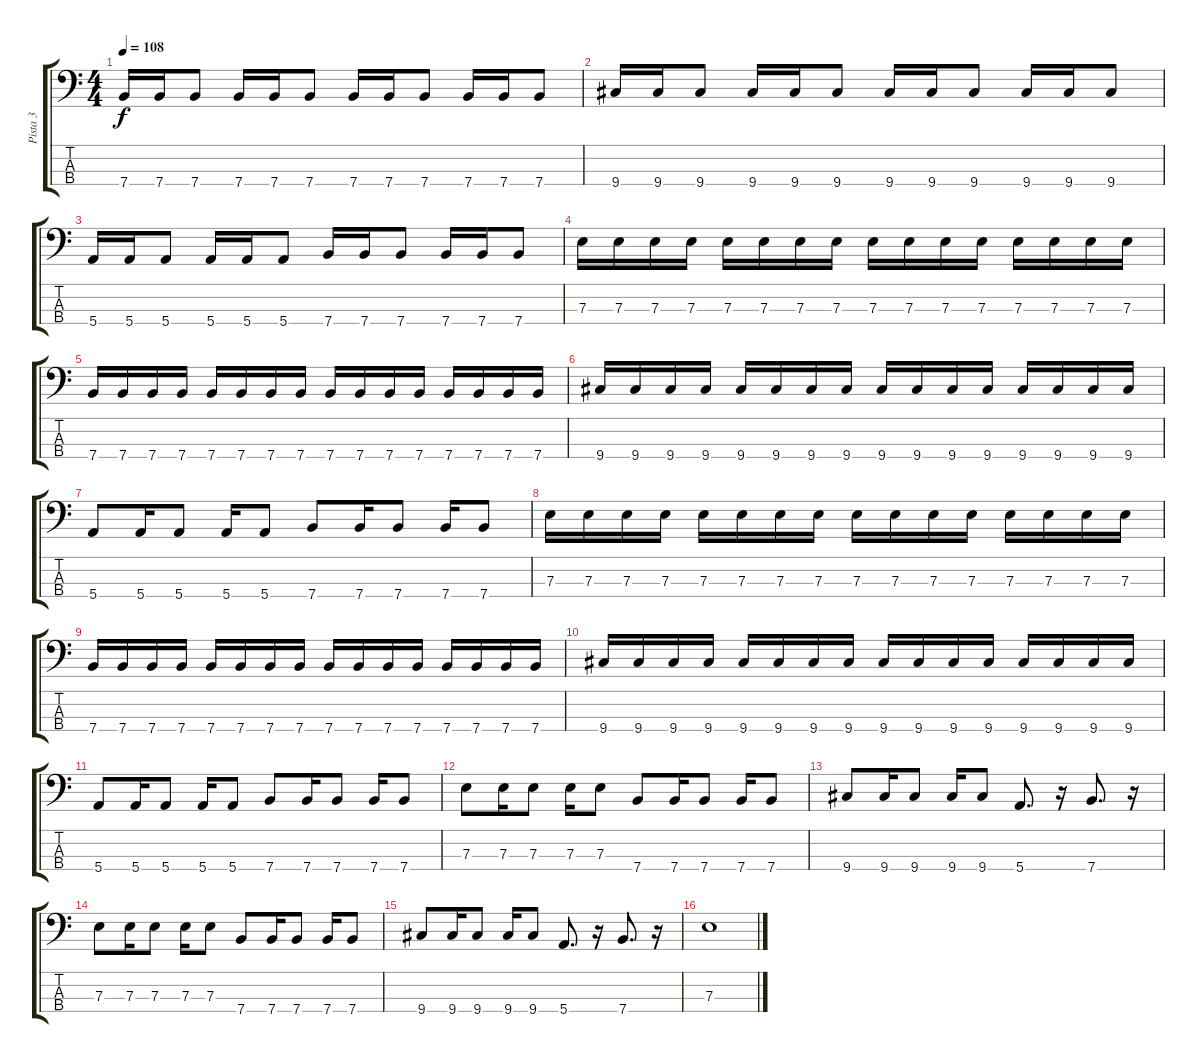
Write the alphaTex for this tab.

\track ("Pista 3" "Pista 3") {instrument electricbasspick}
\staff {score tabs}
\tuning (G2 D2 A1 E1) {hide}
\ts (4 4)
\tempo 108
\clef f4
\ks c
7.4.16{dy f} 7.4.16 7.4.8 7.4.16 7.4.16 7.4.8 7.4.16 7.4.16 7.4.8 7.4.16 7.4.16 7.4.8 |
9.4.16 9.4.16 9.4.8 9.4.16 9.4.16 9.4.8 9.4.16 9.4.16 9.4.8 9.4.16 9.4.16 9.4.8 |
5.4.16 5.4.16 5.4.8 5.4.16 5.4.16 5.4.8 7.4.16 7.4.16 7.4.8 7.4.16 7.4.16 7.4.8 |
7.3.16 7.3.16 7.3.16 7.3.16 7.3.16 7.3.16 7.3.16 7.3.16 7.3.16 7.3.16 7.3.16 7.3.16 7.3.16 7.3.16 7.3.16 7.3.16 |
7.4.16 7.4.16 7.4.16 7.4.16 7.4.16 7.4.16 7.4.16 7.4.16 7.4.16 7.4.16 7.4.16 7.4.16 7.4.16 7.4.16 7.4.16 7.4.16 |
9.4.16 9.4.16 9.4.16 9.4.16 9.4.16 9.4.16 9.4.16 9.4.16 9.4.16 9.4.16 9.4.16 9.4.16 9.4.16 9.4.16 9.4.16 9.4.16 |
5.4.8 5.4.16 5.4.8 5.4.16 5.4.8 7.4.8 7.4.16 7.4.8 7.4.16 7.4.8 |
7.3.16 7.3.16 7.3.16 7.3.16 7.3.16 7.3.16 7.3.16 7.3.16 7.3.16 7.3.16 7.3.16 7.3.16 7.3.16 7.3.16 7.3.16 7.3.16 |
7.4.16 7.4.16 7.4.16 7.4.16 7.4.16 7.4.16 7.4.16 7.4.16 7.4.16 7.4.16 7.4.16 7.4.16 7.4.16 7.4.16 7.4.16 7.4.16 |
9.4.16 9.4.16 9.4.16 9.4.16 9.4.16 9.4.16 9.4.16 9.4.16 9.4.16 9.4.16 9.4.16 9.4.16 9.4.16 9.4.16 9.4.16 9.4.16 |
5.4.8 5.4.16 5.4.8 5.4.16 5.4.8 7.4.8 7.4.16 7.4.8 7.4.16 7.4.8 |
7.3.8 7.3.16 7.3.8 7.3.16 7.3.8 7.4.8 7.4.16 7.4.8 7.4.16 7.4.8 |
9.4.8 9.4.16 9.4.8 9.4.16 9.4.8 5.4.8{d} r.16 7.4.8{d} r.16 |
7.3.8 7.3.16 7.3.8 7.3.16 7.3.8 7.4.8 7.4.16 7.4.8 7.4.16 7.4.8 |
9.4.8 9.4.16 9.4.8 9.4.16 9.4.8 5.4.8{d} r.16 7.4.8{d} r.16 |
7.3.1
